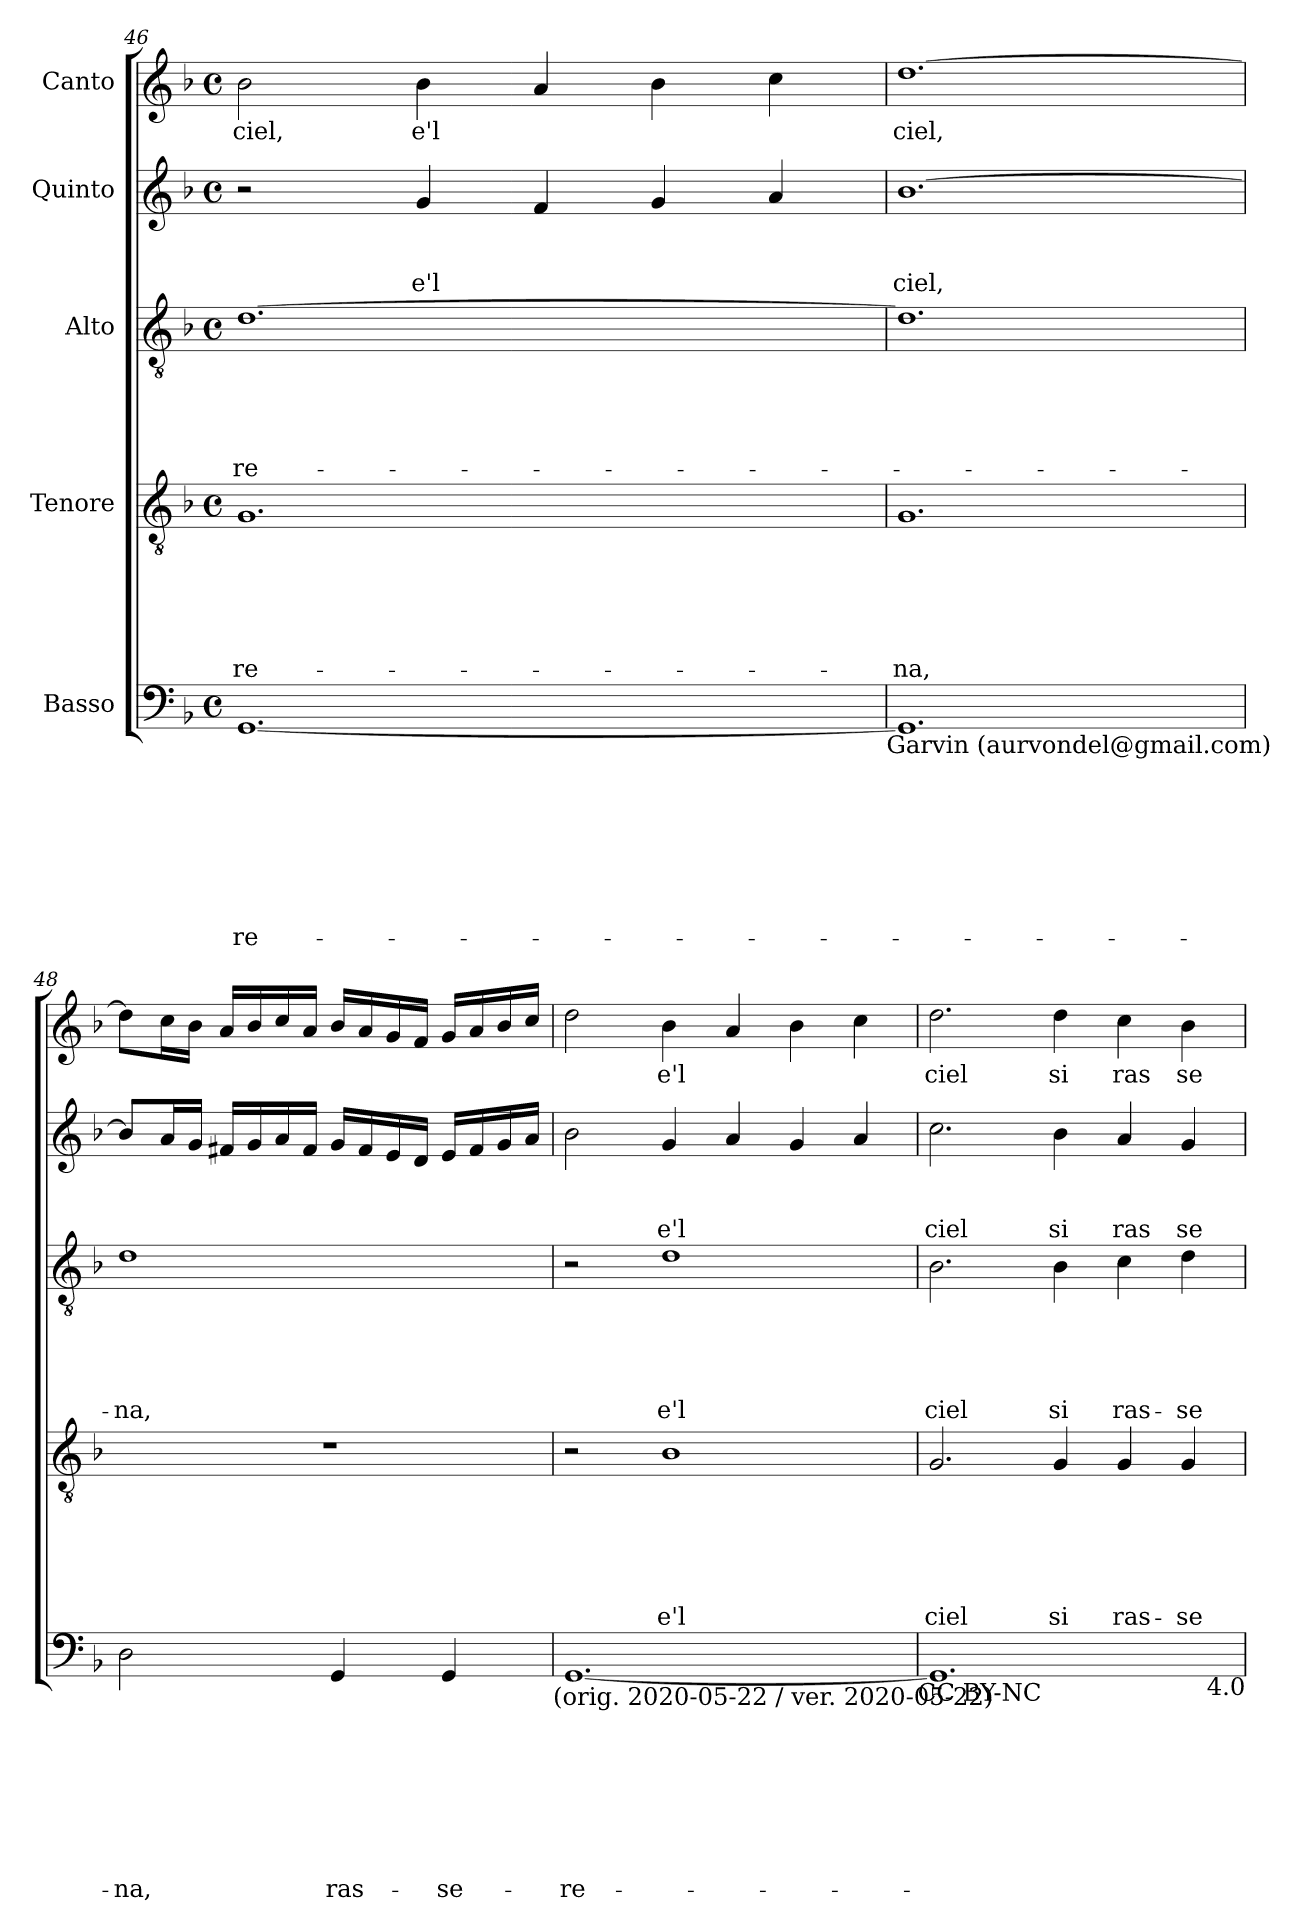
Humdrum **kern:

**kern	**text	**text	**text	**text	**text	**text	**text	**text	**kern	**text	**text	**text	**text	**text	**text	**kern	**text	**text	**text	**text	**text	**kern	**text	**text	**text	**kern	**text
*part5	*part5	*part5	*part5	*part5	*part5	*part5	*part5	*part5	*part4	*part4	*part4	*part4	*part4	*part4	*part4	*part3	*part3	*part3	*part3	*part3	*part3	*part2	*part2	*part2	*part2	*part1	*part1
*staff5	*staff5	*staff5	*staff5	*staff5	*staff5	*staff5	*staff5	*staff5	*staff4	*staff4	*staff4	*staff4	*staff4	*staff4	*staff4	*staff3	*staff3	*staff3	*staff3	*staff3	*staff3	*staff2	*staff2	*staff2	*staff2	*staff1	*staff1
*I"Basso	*	*	*	*	*	*	*	*	*I"Tenore	*	*	*	*	*	*	*I"Alto	*	*	*	*	*	*I"Quinto	*	*	*	*I"Canto	*
*clefF4	*	*	*	*	*	*	*	*	*clefGv2	*	*	*	*	*	*	*clefGv2	*	*	*	*	*	*clefG2	*	*	*	*clefG2	*
*k[b-]	*	*	*	*	*	*	*	*	*k[b-]	*	*	*	*	*	*	*k[b-]	*	*	*	*	*	*k[b-]	*	*	*	*k[b-]	*
*F:	*	*	*	*	*	*	*	*	*F:	*	*	*	*	*	*	*F:	*	*	*	*	*	*F:	*	*	*	*F:	*
*M4/4	*	*	*	*	*	*	*	*	*M4/4	*	*	*	*	*	*	*M4/4	*	*	*	*	*	*M4/4	*	*	*	*M4/4	*
*met(c)	*	*	*	*	*	*	*	*	*met(c)	*	*	*	*	*	*	*met(c)	*	*	*	*	*	*met(c)	*	*	*	*met(c)	*
=46	=46	=46	=46	=46	=46	=46	=46	=46	=46	=46	=46	=46	=46	=46	=46	=46	=46	=46	=46	=46	=46	=46	=46	=46	=46	=46	=46
!	!	!	!	!	!	!	!	!LO:LY:b	!	!	!	!	!	!	!LO:LY:b	!	!	!	!	!	!LO:LY:b	!	!	!	!	!	!LO:LY:b
[<1.GG	.	.	.	.	.	.	.	-re-	1.G	.	.	.	.	.	-re-	[>1.d	.	.	.	.	-re-	2r	.	.	.	2b-\	ciel,
!	!	!	!	!	!	!	!	!	!	!	!	!	!	!	!	!	!	!	!	!	!	!	!	!	!LO:LY:b	!	!LO:LY:b
.	.	.	.	.	.	.	.	.	.	.	.	.	.	.	.	.	.	.	.	.	.	4g/	.	.	e'l	4b-\	e'l
.	.	.	.	.	.	.	.	.	.	.	.	.	.	.	.	.	.	.	.	.	.	4f/	.	.	.	4a/	.
.	.	.	.	.	.	.	.	.	.	.	.	.	.	.	.	.	.	.	.	.	.	4g/	.	.	.	4b-\	.
.	.	.	.	.	.	.	.	.	.	.	.	.	.	.	.	.	.	.	.	.	.	4a/	.	.	.	4cc\	.
!LO:TX:b:t=Garvin (aurvondel@gmail.com)	!	!	!	!	!	!	!	!	!	!	!	!	!	!	!	!	!	!	!	!	!	!	!	!	!	!	!
=47	=47	=47	=47	=47	=47	=47	=47	=47	=47	=47	=47	=47	=47	=47	=47	=47	=47	=47	=47	=47	=47	=47	=47	=47	=47	=47	=47
!	!	!	!	!	!	!	!	!	!	!	!	!	!	!	!LO:LY:b	!	!	!	!	!	!	!	!	!	!LO:LY:b	!	!LO:LY:b
1.GG]	.	.	.	.	.	.	.	.	1.G	.	.	.	.	.	-na,	1.d]	.	.	.	.	.	[<1.b-	.	.	ciel,	[>1.dd	ciel,
=48	=48	=48	=48	=48	=48	=48	=48	=48	=48	=48	=48	=48	=48	=48	=48	=48	=48	=48	=48	=48	=48	=48	=48	=48	=48	=48	=48
!	!	!	!	!	!	!	!	!LO:LY:b	!	!	!	!	!	!	!	!	!	!	!	!	!LO:LY:b	!	!	!	!	!	!
2D\	.	.	.	.	.	.	.	-na,	1r	.	.	.	.	.	.	1d	.	.	.	.	-na,	8b-/L]	.	.	.	8dd\L]	.
.	.	.	.	.	.	.	.	.	.	.	.	.	.	.	.	.	.	.	.	.	.	16a/L	.	.	.	16cc\L	.
.	.	.	.	.	.	.	.	.	.	.	.	.	.	.	.	.	.	.	.	.	.	16g/JJ	.	.	.	16b-\JJ	.
.	.	.	.	.	.	.	.	.	.	.	.	.	.	.	.	.	.	.	.	.	.	16f#X/LL	.	.	.	16a/LL	.
.	.	.	.	.	.	.	.	.	.	.	.	.	.	.	.	.	.	.	.	.	.	16g/	.	.	.	16b-/	.
.	.	.	.	.	.	.	.	.	.	.	.	.	.	.	.	.	.	.	.	.	.	16a/	.	.	.	16cc/	.
.	.	.	.	.	.	.	.	.	.	.	.	.	.	.	.	.	.	.	.	.	.	16f#/JJ	.	.	.	16a/JJ	.
!	!	!	!	!	!	!	!	!LO:LY:b	!	!	!	!	!	!	!	!	!	!	!	!	!	!	!	!	!	!	!
4GG/	.	.	.	.	.	.	.	ras-	.	.	.	.	.	.	.	.	.	.	.	.	.	16g/LL	.	.	.	16b-/LL	.
.	.	.	.	.	.	.	.	.	.	.	.	.	.	.	.	.	.	.	.	.	.	16f#/	.	.	.	16a/	.
.	.	.	.	.	.	.	.	.	.	.	.	.	.	.	.	.	.	.	.	.	.	16e/	.	.	.	16g/	.
.	.	.	.	.	.	.	.	.	.	.	.	.	.	.	.	.	.	.	.	.	.	16d/JJ	.	.	.	16f/JJ	.
!	!	!	!	!	!	!	!	!LO:LY:b	!	!	!	!	!	!	!	!	!	!	!	!	!	!	!	!	!	!	!
4GG/	.	.	.	.	.	.	.	-se-	.	.	.	.	.	.	.	.	.	.	.	.	.	16e/LL	.	.	.	16g/LL	.
.	.	.	.	.	.	.	.	.	.	.	.	.	.	.	.	.	.	.	.	.	.	16f#/	.	.	.	16a/	.
.	.	.	.	.	.	.	.	.	.	.	.	.	.	.	.	.	.	.	.	.	.	16g/	.	.	.	16b-/	.
.	.	.	.	.	.	.	.	.	.	.	.	.	.	.	.	.	.	.	.	.	.	16a/JJ	.	.	.	16cc/JJ	.
!LO:TX:b:t=(orig. 2020-05-22 / ver. 2020-05-22)	!	!	!	!	!	!	!	!	!	!	!	!	!	!	!	!	!	!	!	!	!	!	!	!	!	!	!
=49	=49	=49	=49	=49	=49	=49	=49	=49	=49	=49	=49	=49	=49	=49	=49	=49	=49	=49	=49	=49	=49	=49	=49	=49	=49	=49	=49
!	!	!	!	!	!	!	!	!LO:LY:b	!	!	!	!	!	!	!	!	!	!	!	!	!	!	!	!	!	!	!
[<1.GG	.	.	.	.	.	.	.	-re-	2r	.	.	.	.	.	.	2r	.	.	.	.	.	2b-\	.	.	.	2dd\	.
!	!	!	!	!	!	!	!	!	!	!	!	!	!	!	!LO:LY:b	!	!	!	!	!	!LO:LY:b	!	!	!	!LO:LY:b	!	!LO:LY:b
.	.	.	.	.	.	.	.	.	1B-	.	.	.	.	.	e'l	1d	.	.	.	.	e'l	4g/	.	.	e'l	4b-\	e'l
.	.	.	.	.	.	.	.	.	.	.	.	.	.	.	.	.	.	.	.	.	.	4a/	.	.	.	4a/	.
.	.	.	.	.	.	.	.	.	.	.	.	.	.	.	.	.	.	.	.	.	.	4g/	.	.	.	4b-\	.
.	.	.	.	.	.	.	.	.	.	.	.	.	.	.	.	.	.	.	.	.	.	4a/	.	.	.	4cc\	.
!LO:TX:b:t=CC BY-NC	!	!	!	!	!	!	!	!	!	!	!	!	!	!	!	!	!	!	!	!	!	!	!	!	!	!	!
=50	=50	=50	=50	=50	=50	=50	=50	=50	=50	=50	=50	=50	=50	=50	=50	=50	=50	=50	=50	=50	=50	=50	=50	=50	=50	=50	=50
!	!	!	!	!	!	!	!	!	!	!	!	!	!	!	!LO:LY:b	!	!	!	!	!	!LO:LY:b	!	!	!	!LO:LY:b	!	!LO:LY:b
1.GG]	.	.	.	.	.	.	.	.	2.G/	.	.	.	.	.	ciel	2.B-\	.	.	.	.	ciel	2.cc\	.	.	ciel	2.dd\	ciel
!	!	!	!	!	!	!	!	!	!	!	!	!	!	!	!LO:LY:b	!	!	!	!	!	!LO:LY:b	!	!	!	!LO:LY:b	!	!LO:LY:b
.	.	.	.	.	.	.	.	.	4G/	.	.	.	.	.	si	4B-\	.	.	.	.	si	4b-\	.	.	si	4dd\	si
!	!	!	!	!	!	!	!	!	!	!	!	!	!	!	!LO:LY:b	!	!	!	!	!	!LO:LY:b	!	!	!	!LO:LY:b	!	!LO:LY:b
.	.	.	.	.	.	.	.	.	4G/	.	.	.	.	.	ras-	4c\	.	.	.	.	ras-	4a/	.	.	ras	4cc\	ras
!	!	!	!	!	!	!	!	!	!	!	!	!	!	!	!LO:LY:b	!	!	!	!	!	!LO:LY:b	!	!	!	!LO:LY:b	!	!LO:LY:b
.	.	.	.	.	.	.	.	.	4G/	.	.	.	.	.	-se-	4d\	.	.	.	.	-se-	4g/	.	.	se	4b-\	se
!LO:TX:b:t=4.0	!	!	!	!	!	!	!	!	!	!	!	!	!	!	!	!	!	!	!	!	!	!	!	!	!	!	!
=	=	=	=	=	=	=	=	=	=	=	=	=	=	=	=	=	=	=	=	=	=	=	=	=	=	=	=
*-	*-	*-	*-	*-	*-	*-	*-	*-	*-	*-	*-	*-	*-	*-	*-	*-	*-	*-	*-	*-	*-	*-	*-	*-	*-	*-	*-
